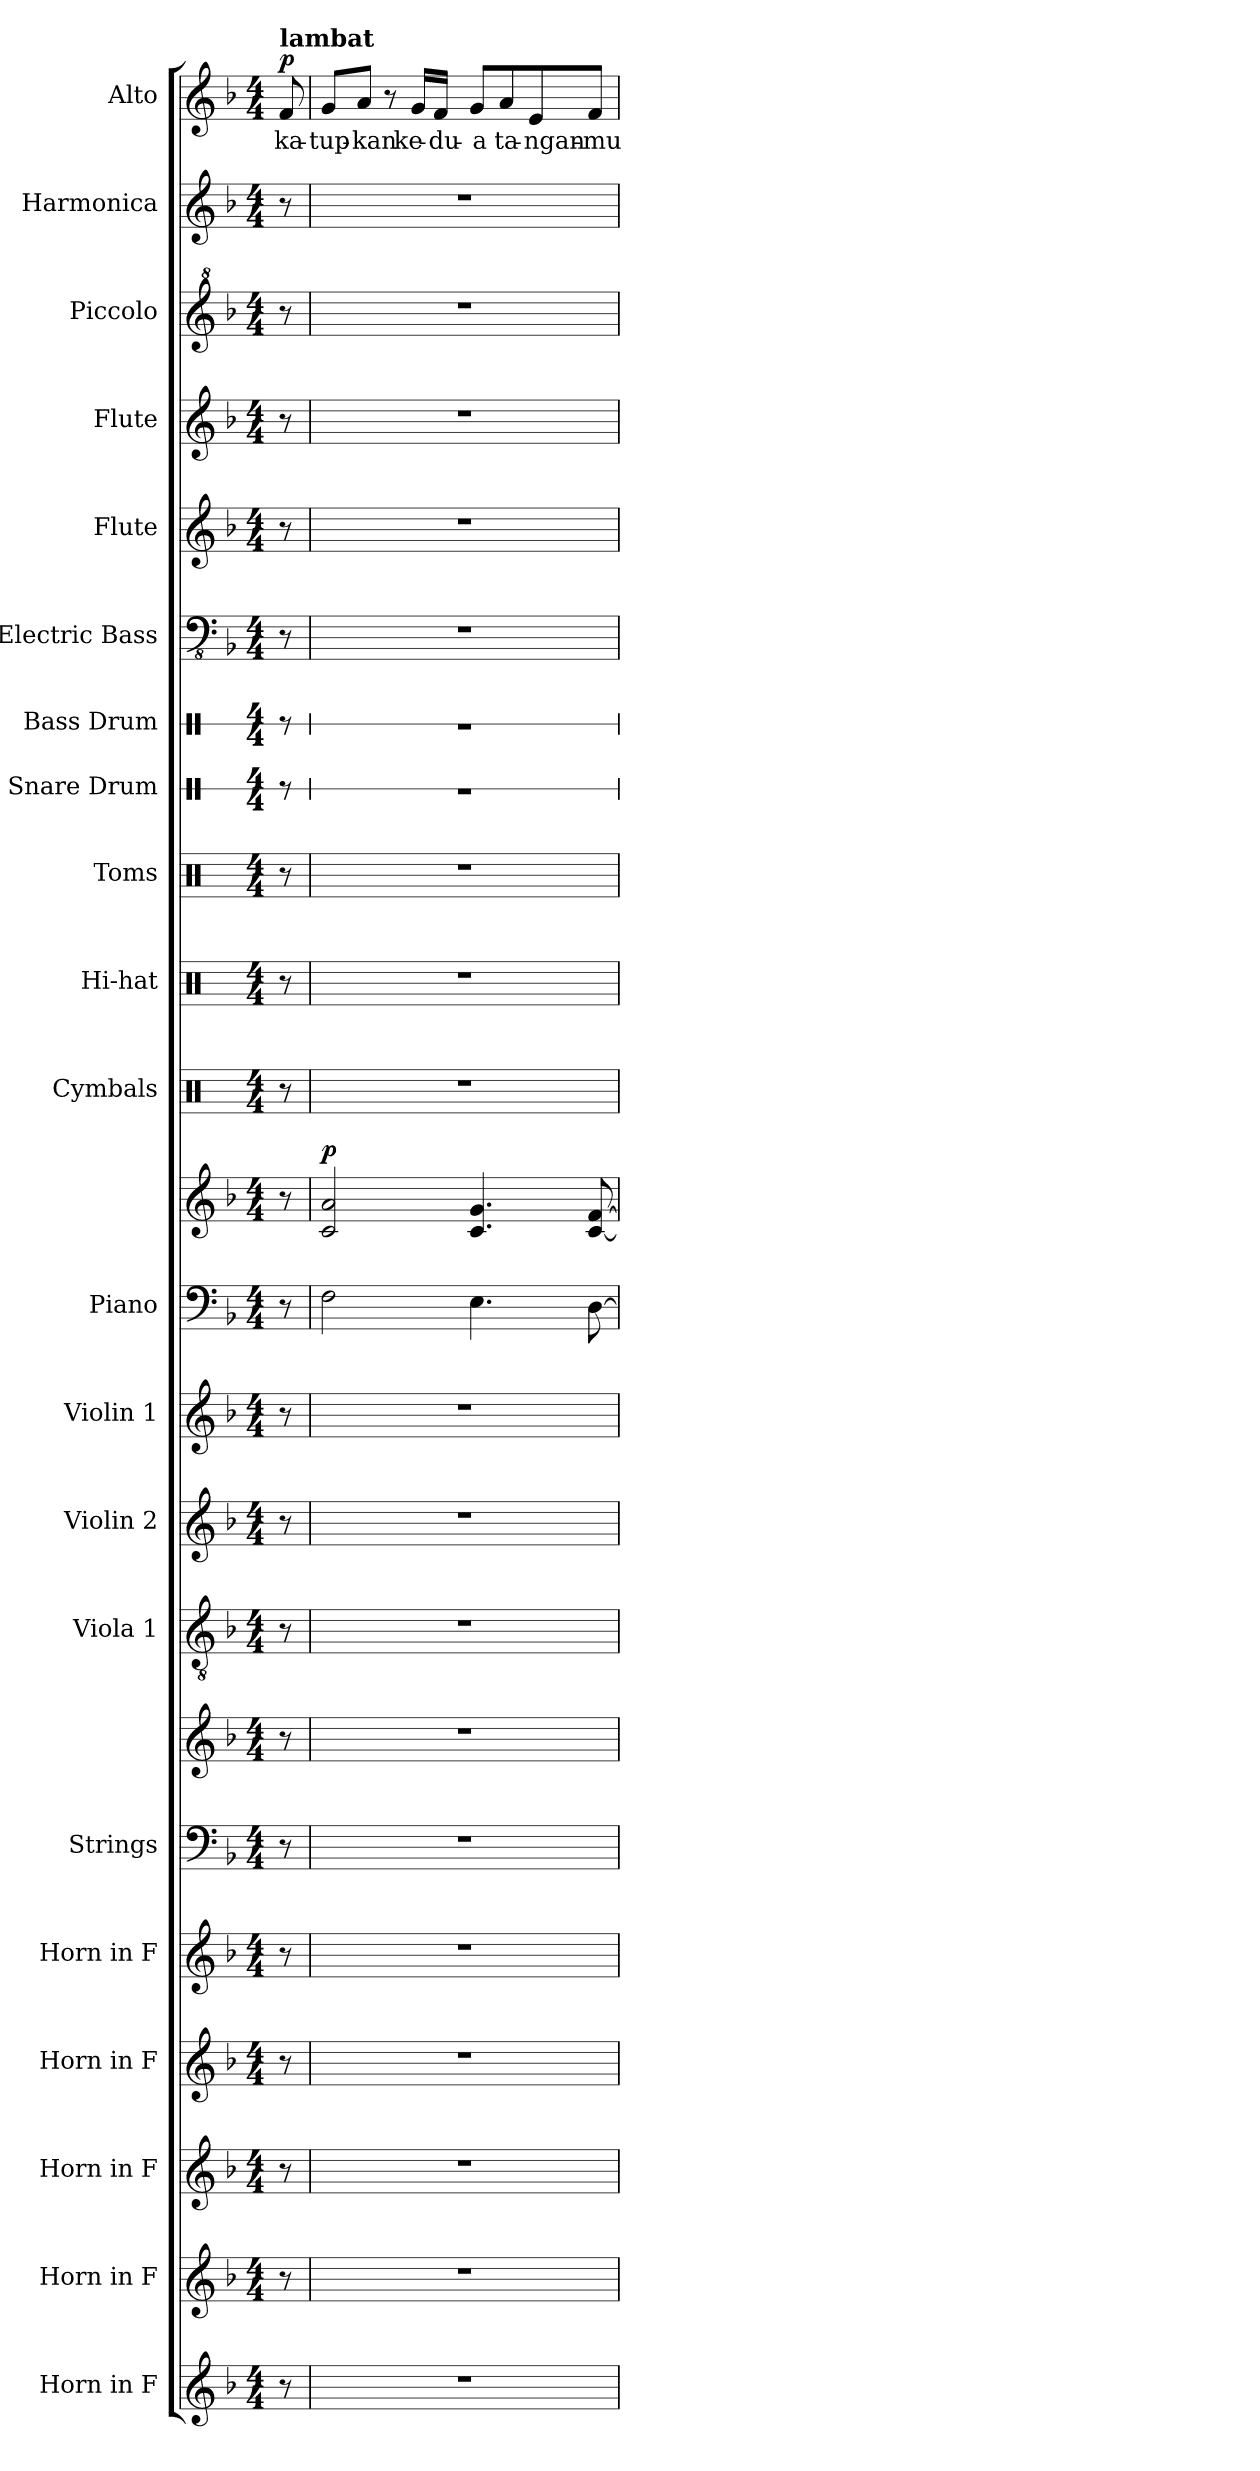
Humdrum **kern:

**kern	**kern	**kern	**kern	**kern	**kern	**kern	**kern	**kern	**kern	**kern	**kern	**dynam	**kern	**kern	**kern	**kern	**kern	**kern	**kern	**kern	**kern	**kern	**kern	**text	**dynam
*part21	*part20	*part19	*part18	*part17	*part16	*part16	*part15	*part14	*part13	*part12	*part12	*part12	*part11	*part10	*part9	*part8	*part7	*part6	*part5	*part4	*part3	*part2	*part1	*part1	*part1
*staff23	*staff22	*staff21	*staff20	*staff19	*staff18	*staff17	*staff16	*staff15	*staff14	*staff13	*staff12	*staff12/13	*staff11	*staff10	*staff9	*staff8	*staff7	*staff6	*staff5	*staff4	*staff3	*staff2	*staff1	*staff1	*staff1
*I"Horn in F	*I"Horn in F	*I"Horn in F	*I"Horn in F	*I"Horn in F	*I"Strings	*	*I"Viola 1	*I"Violin 2	*I"Violin 1	*I"Piano	*	*	*I"Cymbals	*I"Hi-hat	*I"Toms	*I"Snare Drum	*I"Bass Drum	*I"Electric Bass	*I"Flute	*I"Flute	*I"Piccolo	*I"Harmonica	*I"Alto	*	*
*	*	*	*	*	*I'Str.	*	*I'Vla. 1	*I'Vln. 2	*I'Vln. 1	*I'Pno.	*	*	*I'Cym.	*I'Hi-hat	*I'Toms	*I'Sn. Dr.	*I'B. Dr.	*I'El. B.	*I'Fl.	*I'Fl.	*I'Picc.	*I'Harm.	*I'A.	*	*
*	*	*	*	*	*	*	*	*	*	*	*	*	*	*	*	*stria1	*stria1	*	*	*	*	*	*	*	*
*clefG2	*clefG2	*clefG2	*clefG2	*clefG2	*clefF4	*clefG2	*clefGv2	*clefG2	*clefG2	*clefF4	*clefG2	*	*clefX	*clefX	*clefX	*clefX	*clefX	*clefFv4	*clefG2	*clefG2	*clefG^2	*clefG2	*clefG2	*	*
*ITrd4c7	*ITrd4c7	*ITrd4c7	*ITrd4c7	*ITrd4c7	*	*	*	*	*	*	*	*	*	*	*	*	*	*	*	*	*ITrd-7c-12	*	*	*	*
*k[b-e-]	*k[b-e-]	*k[b-e-]	*k[b-e-]	*k[b-e-]	*k[b-]	*k[b-]	*k[b-]	*k[b-]	*k[b-]	*k[b-]	*k[b-]	*	*k[]	*k[]	*k[]	*k[]	*k[]	*k[b-]	*k[b-]	*k[b-]	*k[b-]	*k[b-]	*k[b-]	*	*
*M4/4	*M4/4	*M4/4	*M4/4	*M4/4	*M4/4	*M4/4	*M4/4	*M4/4	*M4/4	*M4/4	*M4/4	*	*M4/4	*M4/4	*M4/4	*M4/4	*M4/4	*M4/4	*M4/4	*M4/4	*M4/4	*M4/4	*M4/4	*	*
*MM69	*MM69	*MM69	*MM69	*MM69	*MM69	*MM69	*MM69	*MM69	*MM69	*MM69	*MM69	*	*MM69	*MM69	*MM69	*MM69	*MM69	*MM69	*MM69	*MM69	*MM69	*MM69	*MM69	*	*
=	=	=	=	=	=	=	=	=	=	=	=	=	=	=	=	=	=	=	=	=	=	=	=	=	=
!	!	!	!	!	!	!	!	!	!	!	!	!	!	!	!	!	!	!	!	!	!	!	!LO:TX:a:B:t=lambat	!	!
!	!	!	!	!	!	!	!	!	!	!	!	!	!	!	!	!	!	!	!	!	!	!	!	!	!LO:DY:b
8r	8r	8r	8r	8r	8r	8r	8r	8r	8r	8r	8r	.	8r	8r	8r	8r	8r	8r	8r	8r	8r	8r	8f/	ka-	p
=1	=1	=1	=1	=1	=1	=1	=1	=1	=1	=1	=1	=1	=1	=1	=1	=1	=1	=1	=1	=1	=1	=1	=1	=1	=1
!	!	!	!	!	!	!	!	!	!	!	!	!LO:DY:a	!	!	!	!	!	!	!	!	!	!	!	!	!
1r	1r	1r	1r	1r	1r	1r	1r	1r	1r	2F\	2c/ 2a/	p	1r	1r	1r	1r	1r	1r	1r	1r	1r	1r	8g/L	-tup-	.
.	.	.	.	.	.	.	.	.	.	.	.	.	.	.	.	.	.	.	.	.	.	.	8a/J	-kan	.
.	.	.	.	.	.	.	.	.	.	.	.	.	.	.	.	.	.	.	.	.	.	.	8r	.	.
.	.	.	.	.	.	.	.	.	.	.	.	.	.	.	.	.	.	.	.	.	.	.	16g/LL	ke-	.
.	.	.	.	.	.	.	.	.	.	.	.	.	.	.	.	.	.	.	.	.	.	.	16f/JJ	-du-	.
.	.	.	.	.	.	.	.	.	.	4.E\	4.c/ 4.g/	.	.	.	.	.	.	.	.	.	.	.	8g/L	-a	.
.	.	.	.	.	.	.	.	.	.	.	.	.	.	.	.	.	.	.	.	.	.	.	8a/	ta-	.
.	.	.	.	.	.	.	.	.	.	.	.	.	.	.	.	.	.	.	.	.	.	.	8e/	-ngan-	.
.	.	.	.	.	.	.	.	.	.	[8D\	[8c/ [8f/	.	.	.	.	.	.	.	.	.	.	.	8f/J	-mu	.
=	=	=	=	=	=	=	=	=	=	=	=	=	=	=	=	=	=	=	=	=	=	=	=	=	=
*-	*-	*-	*-	*-	*-	*-	*-	*-	*-	*-	*-	*-	*-	*-	*-	*-	*-	*-	*-	*-	*-	*-	*-	*-	*-
